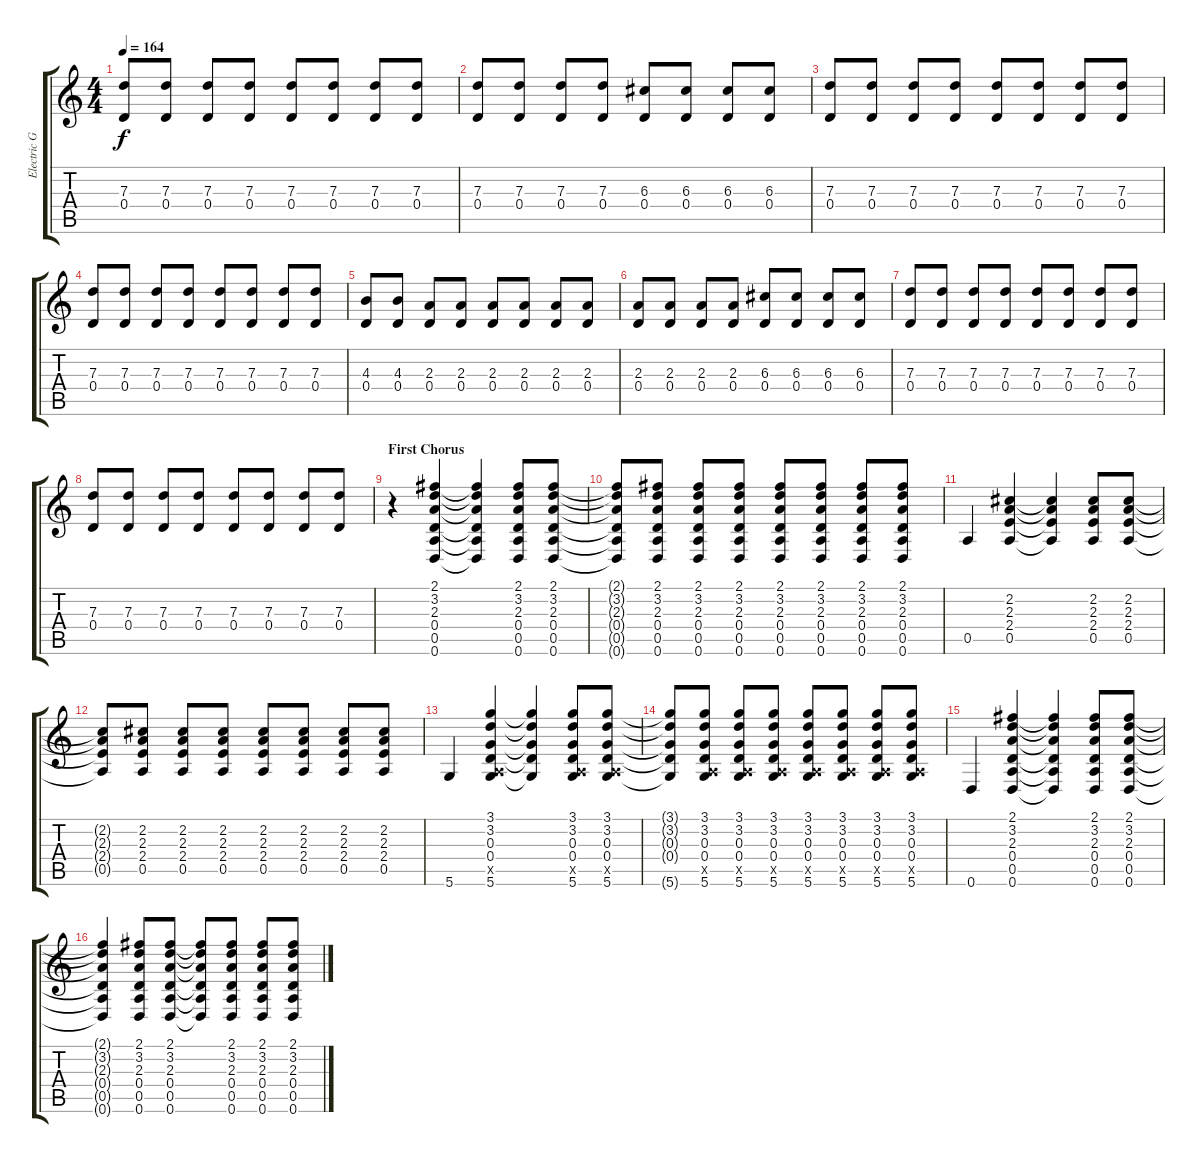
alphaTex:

\track ("Electric Guitar" "Electric G") {instrument electricguitarclean}
\staff {score tabs}
\tuning (E4 B3 G3 D3 A2 D2) {hide}
\ts (4 4)
\tempo 164
\clef g2
\ks c
(7.3 0.4).8{dy f} (7.3 0.4).8 (7.3 0.4).8 (7.3 0.4).8 (7.3 0.4).8 (7.3 0.4).8 (7.3 0.4).8 (7.3 0.4).8 |
(7.3 0.4).8 (7.3 0.4).8 (7.3 0.4).8 (7.3 0.4).8 (6.3 0.4).8 (6.3 0.4).8 (6.3 0.4).8 (6.3 0.4).8 |
(7.3 0.4).8 (7.3 0.4).8 (7.3 0.4).8 (7.3 0.4).8 (7.3 0.4).8 (7.3 0.4).8 (7.3 0.4).8 (7.3 0.4).8 |
(7.3 0.4).8 (7.3 0.4).8 (7.3 0.4).8 (7.3 0.4).8 (7.3 0.4).8 (7.3 0.4).8 (7.3 0.4).8 (7.3 0.4).8 |
(4.3 0.4).8 (4.3 0.4).8 (2.3 0.4).8 (2.3 0.4).8 (2.3 0.4).8 (2.3 0.4).8 (2.3 0.4).8 (2.3 0.4).8 |
(2.3 0.4).8 (2.3 0.4).8 (2.3 0.4).8 (2.3 0.4).8 (6.3 0.4).8 (6.3 0.4).8 (6.3 0.4).8 (6.3 0.4).8 |
(7.3 0.4).8 (7.3 0.4).8 (7.3 0.4).8 (7.3 0.4).8 (7.3 0.4).8 (7.3 0.4).8 (7.3 0.4).8 (7.3 0.4).8 |
(7.3 0.4).8 (7.3 0.4).8 (7.3 0.4).8 (7.3 0.4).8 (7.3 0.4).8 (7.3 0.4).8 (7.3 0.4).8 (7.3 0.4).8 |
\section ("" "First Chorus")
r.4 (2.1 3.2 2.3 0.4 0.5 0.6).4 (2.1{t} 3.2{t} 2.3{t} 0.4{t} 0.5{t} 0.6{t}).4 (2.1 3.2 2.3 0.4 0.5 0.6).8 (2.1 3.2 2.3 0.4 0.5 0.6).8 |
(2.1{t} 3.2{t} 2.3{t} 0.4{t} 0.5{t} 0.6{t}).8 (2.1 3.2 2.3 0.4 0.5 0.6).8 (2.1 3.2 2.3 0.4 0.5 0.6).8 (2.1 3.2 2.3 0.4 0.5 0.6).8 (2.1 3.2 2.3 0.4 0.5 0.6).8 (2.1 3.2 2.3 0.4 0.5 0.6).8 (2.1 3.2 2.3 0.4 0.5 0.6).8 (2.1 3.2 2.3 0.4 0.5 0.6).8 |
0.5.4 (2.2 2.3 2.4 0.5).4 (2.2{t} 2.3{t} 2.4{t} 0.5{t}).4 (2.2 2.3 2.4 0.5).8 (2.2 2.3 2.4 0.5).8 |
(2.2{t} 2.3{t} 2.4{t} 0.5{t}).8 (2.2 2.3 2.4 0.5).8 (2.2 2.3 2.4 0.5).8 (2.2 2.3 2.4 0.5).8 (2.2 2.3 2.4 0.5).8 (2.2 2.3 2.4 0.5).8 (2.2 2.3 2.4 0.5).8 (2.2 2.3 2.4 0.5).8 |
5.6.4 (3.1 3.2 0.3 0.4 0.5{x} 5.6).4 (3.1{t} 3.2{t} 0.3{t} 0.4{t} 5.6{t}).4 (3.1 3.2 0.3 0.4 0.5{x} 5.6).8 (3.1 3.2 0.3 0.4 0.5{x} 5.6).8 |
(3.1{t} 3.2{t} 0.3{t} 0.4{t} 5.6{t}).8 (3.1 3.2 0.3 0.4 0.5{x} 5.6).8 (3.1 3.2 0.3 0.4 0.5{x} 5.6).8 (3.1 3.2 0.3 0.4 0.5{x} 5.6).8 (3.1 3.2 0.3 0.4 0.5{x} 5.6).8 (3.1 3.2 0.3 0.4 0.5{x} 5.6).8 (3.1 3.2 0.3 0.4 0.5{x} 5.6).8 (3.1 3.2 0.3 0.4 0.5{x} 5.6).8 |
0.6.4 (2.1 3.2 2.3 0.4 0.5 0.6).4 (2.1{t} 3.2{t} 2.3{t} 0.4{t} 0.5{t} 0.6{t}).4 (2.1 3.2 2.3 0.4 0.5 0.6).8 (2.1 3.2 2.3 0.4 0.5 0.6).8 |
(2.1{t} 3.2{t} 2.3{t} 0.4{t} 0.5{t} 0.6{t}).4 (2.1 3.2 2.3 0.4 0.5 0.6).8 (2.1 3.2 2.3 0.4 0.5 0.6).8 (2.1{t} 3.2{t} 2.3{t} 0.4{t} 0.5{t} 0.6{t}).8 (2.1 3.2 2.3 0.4 0.5 0.6).8 (2.1 3.2 2.3 0.4 0.5 0.6).8 (2.1 3.2 2.3 0.4 0.5 0.6).8
